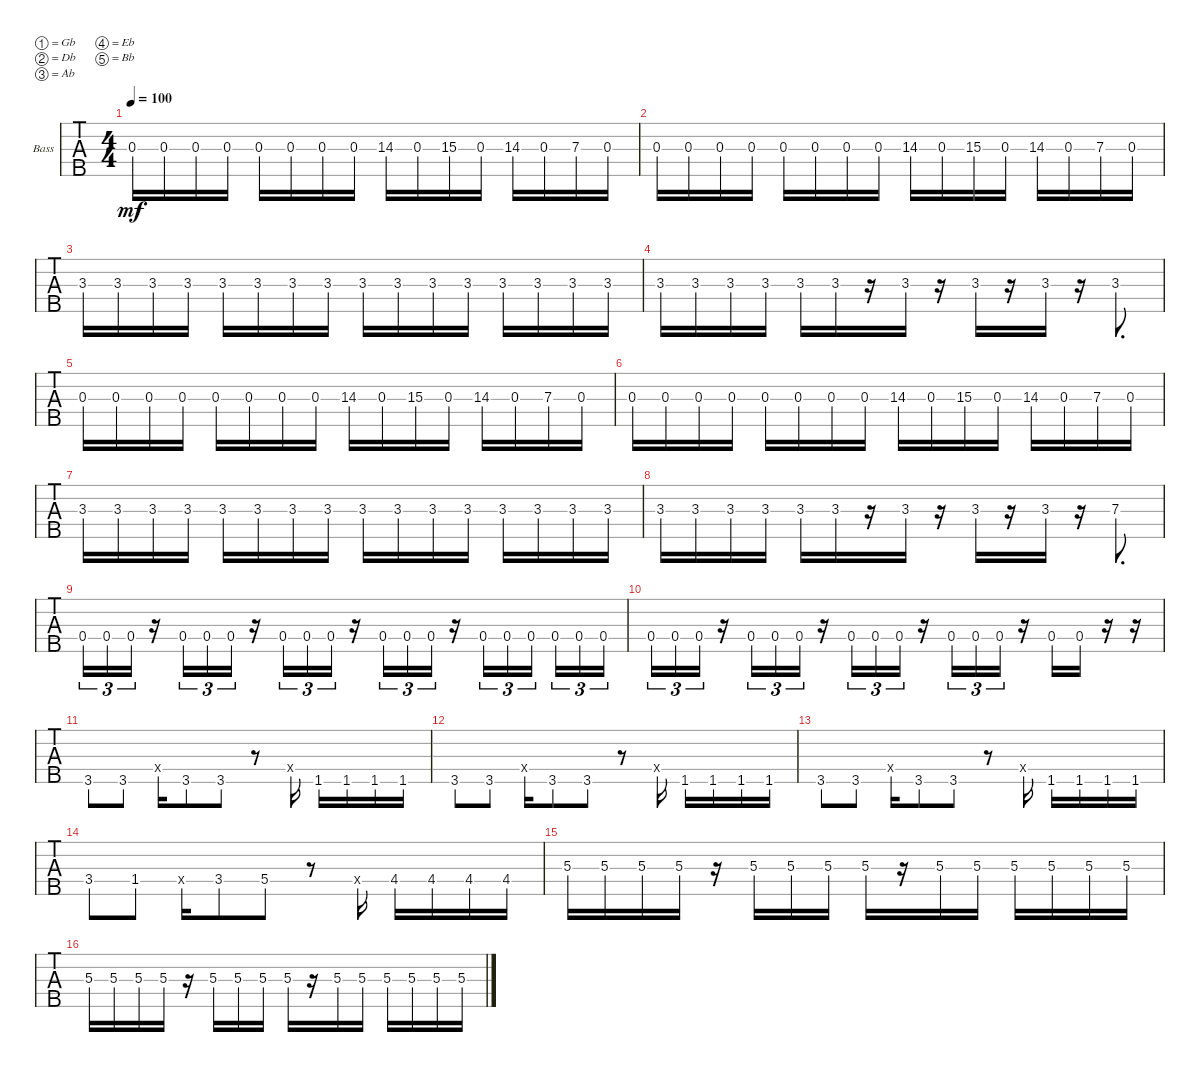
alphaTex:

\defaultSystemsLayout 4
\bracketExtendMode groupsimilarinstruments
\firstSystemTrackNameOrientation horizontal
\otherSystemsTrackNameOrientation horizontal
\track ("Chad" "Bass") {instrument electricbassfinger}
\staff {tabs}
\tuning (Gb2 Db2 Ab1 Eb1 Bb0)
\ts (4 4)
\tempo 100
\clef f4
\ks c
0.3.16{dy mf} 0.3.16 0.3.16 0.3.16 0.3.16 0.3.16 0.3.16 0.3.16 14.3.16 0.3.16 15.3.16 0.3.16 14.3.16 0.3.16 7.3.16 0.3.16 |
0.3.16 0.3.16 0.3.16 0.3.16 0.3.16 0.3.16 0.3.16 0.3.16 14.3.16 0.3.16 15.3.16 0.3.16 14.3.16 0.3.16 7.3.16 0.3.16 |
3.3.16 3.3.16 3.3.16 3.3.16 3.3.16 3.3.16 3.3.16 3.3.16 3.3.16 3.3.16 3.3.16 3.3.16 3.3.16 3.3.16 3.3.16 3.3.16 |
3.3.16 3.3.16 3.3.16 3.3.16 3.3.16 3.3.16 r.16 3.3.16 r.16 3.3.16 r.16 3.3.16 r.16 3.3.8{d} |
0.3.16 0.3.16 0.3.16 0.3.16 0.3.16 0.3.16 0.3.16 0.3.16 14.3.16 0.3.16 15.3.16 0.3.16 14.3.16 0.3.16 7.3.16 0.3.16 |
0.3.16 0.3.16 0.3.16 0.3.16 0.3.16 0.3.16 0.3.16 0.3.16 14.3.16 0.3.16 15.3.16 0.3.16 14.3.16 0.3.16 7.3.16 0.3.16 |
3.3.16 3.3.16 3.3.16 3.3.16 3.3.16 3.3.16 3.3.16 3.3.16 3.3.16 3.3.16 3.3.16 3.3.16 3.3.16 3.3.16 3.3.16 3.3.16 |
3.3.16 3.3.16 3.3.16 3.3.16 3.3.16 3.3.16 r.16 3.3.16 r.16 3.3.16 r.16 3.3.16 r.16 7.3.8{d} |
0.4.16{tu (3 2)} 0.4.16{tu (3 2)} 0.4.16{tu (3 2)} r.16 0.4.16{tu (3 2)} 0.4.16{tu (3 2)} 0.4.16{tu (3 2)} r.16 0.4.16{tu (3 2)} 0.4.16{tu (3 2)} 0.4.16{tu (3 2)} r.16 0.4.16{tu (3 2)} 0.4.16{tu (3 2)} 0.4.16{tu (3 2)} r.16 0.4.16{tu (3 2)} 0.4.16{tu (3 2)} 0.4.16{tu (3 2)} 0.4.16{tu (3 2)} 0.4.16{tu (3 2)} 0.4.16{tu (3 2)} |
0.4.16{tu (3 2)} 0.4.16{tu (3 2)} 0.4.16{tu (3 2)} r.16 0.4.16{tu (3 2)} 0.4.16{tu (3 2)} 0.4.16{tu (3 2)} r.16 0.4.16{tu (3 2)} 0.4.16{tu (3 2)} 0.4.16{tu (3 2)} r.16 0.4.16{tu (3 2)} 0.4.16{tu (3 2)} 0.4.16{tu (3 2)} r.16 0.4.16 0.4.16 r.16 r.16 |
3.5.8 3.5.8 0.4{x}.16 3.5.8 3.5.8 r.8 0.4{x}.16 1.5.16 1.5.16 1.5.16 1.5.16 |
3.5.8 3.5.8 0.4{x}.16 3.5.8 3.5.8 r.8 0.4{x}.16 1.5.16 1.5.16 1.5.16 1.5.16 |
3.5.8 3.5.8 0.4{x}.16 3.5.8 3.5.8 r.8 0.4{x}.16 1.5.16 1.5.16 1.5.16 1.5.16 |
3.4{st}.8 1.4{st}.8 0.4{x}.16 3.4{st}.8 5.4{st}.8 r.8 0.4{x}.16 4.4{st}.16 4.4{st}.16 4.4{st}.16 4.4{st}.16 |
5.3{st}.16 5.3{st}.16 5.3{st}.16 5.3{st}.16 r.16 5.3{st}.16 5.3{st}.16 5.3{st}.16 5.3{st}.16 r.16 5.3{st}.16 5.3{st}.16 5.3{st}.16 5.3{st}.16 5.3{st}.16 5.3{st}.16 |
5.3{st}.16 5.3{st}.16 5.3{st}.16 5.3{st}.16 r.16 5.3{st}.16 5.3{st}.16 5.3{st}.16 5.3{st}.16 r.16 5.3{st}.16 5.3{st}.16 5.3{st}.16 5.3{st}.16 5.3{st}.16 5.3{st}.16
